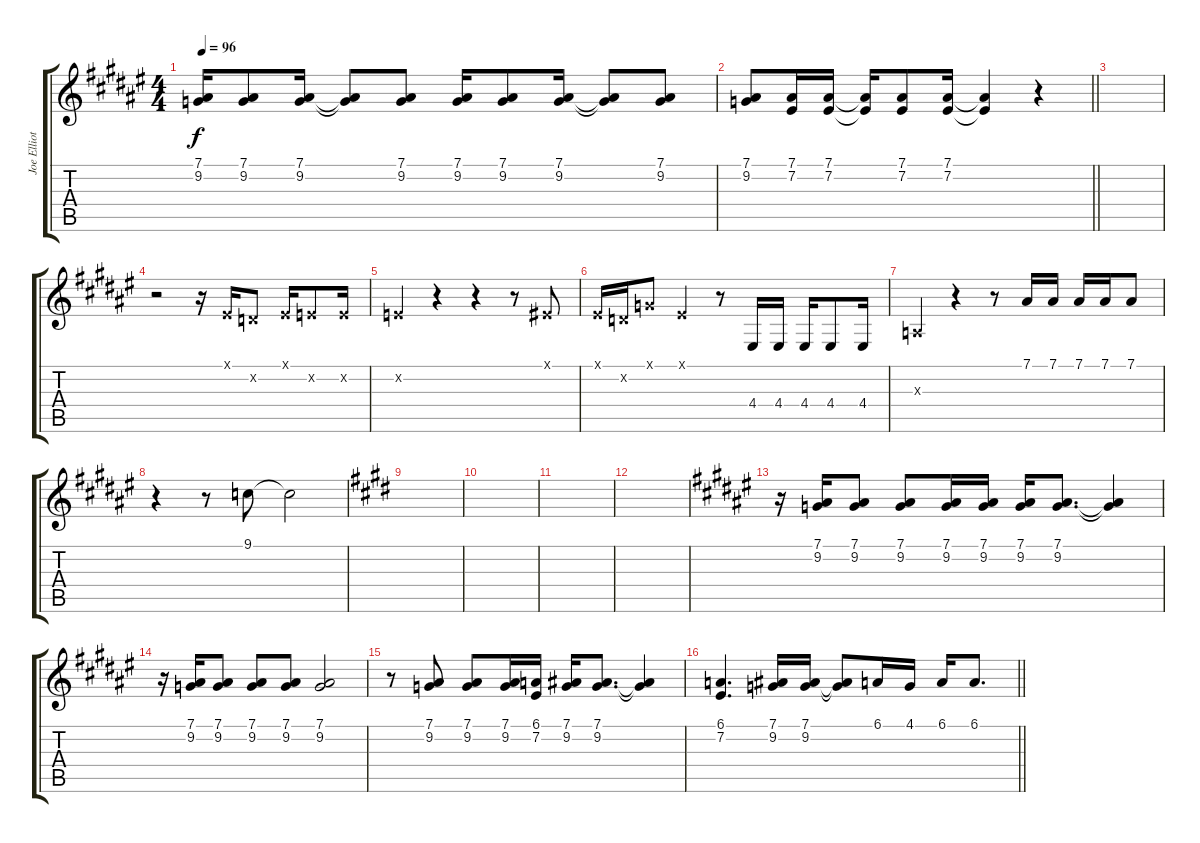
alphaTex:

\track ("Joe Elliott" "Joe Elliot") {instrument lead1square}
\staff {score tabs}
\tuning (Eb4 Bb3 Gb3 Db3 Ab2 Eb2) {hide}
\ts (4 4)
\tempo 96
\clef g2
\ks f#
(7.1 9.2).16{dy f} (7.1 9.2).8 (7.1 9.2).16 (7.1{t} 9.2{t}).8 (7.1 9.2).8 (7.1 9.2).16 (7.1 9.2).8 (7.1 9.2).16 (7.1{t} 9.2{t}).8 (7.1 9.2).8 |
\barLineRight lightlight
(7.1 9.2).8 (7.1 7.2).16 (7.1 7.2).16 (7.1{t} 7.2{t}).16 (7.1 7.2).8 (7.1 7.2).16 (7.1{t} 7.2{t}).4 r.4 |
|
r.2 r.16 2.1{x}.16 4.2{x}.8 2.1{x}.16 6.2{x}.8 6.2{x}.16 |
6.2{x}.4 r.4 r.4 r.8 2.1{x}.8 |
2.1{x}.16 4.2{x}.16 4.1{x}.8 2.1{x}.4 r.8 4.4.16 4.4.16 4.4.16 4.4.8 4.4.16 |
3.3{x}.4 r.4 r.8 7.1.16 7.1.16 7.1.16 7.1.16 7.1.8 |
r.4 r.8 9.1.8 9.1{t}.2 |
\ks e
|
|
|
|
\ks f#
r.16 (7.1 9.2).16 (7.1 9.2).8 (7.1 9.2).8 (7.1 9.2).16 (7.1 9.2).16 (7.1 9.2).16 (7.1 9.2).8{d} (7.1{t} 9.2{t}).4 |
r.16 (7.1 9.2).16 (7.1 9.2).8 (7.1 9.2).8 (7.1 9.2).8 (7.1 9.2).2 |
r.8 (7.1 9.2).8 (7.1 9.2).8 (7.1 9.2).16 (6.1 7.2).16 (7.1 9.2).16 (7.1 9.2).8{d} (7.1{t} 9.2{t}).4 |
\barLineRight lightlight
(6.1 7.2).4{d} (7.1 9.2).16 (7.1 9.2).16 (7.1{t} 9.2{t}).8 6.1.16 4.1.16 6.1.16 6.1.8{d}
